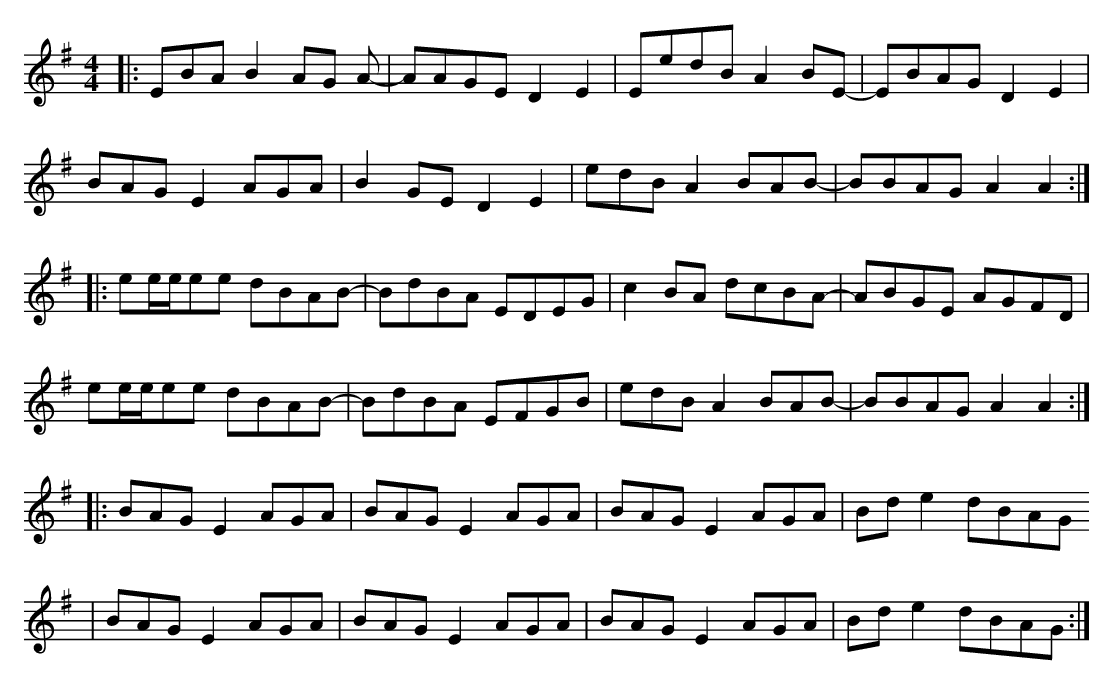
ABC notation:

X:1
M:4/4
K:Emin
|:EBAB2AG A-|AAGED2E2|EedB A2BE-|EBAGD2E2|
BAGE2AGA|B2 GE D2 E2|edB A2 BAB-|BBAG A2 A2:|
|:ee1/2e1/2ee dBAB-|BdBA EDEG|c2BA dcBA-|ABGE AGFD|
ee1/2e1/2ee dBAB-|BdBA EFGB|edBA2 BAB-|BBAG A2A2:|
|:BAGE2 AGA|BAGE2 AGA|BAGE2 AGA|Bde2 dBAG
|BAGE2 AGA|BAGE2 AGA|BAGE2 AGA|Bde2 dBAG:|
